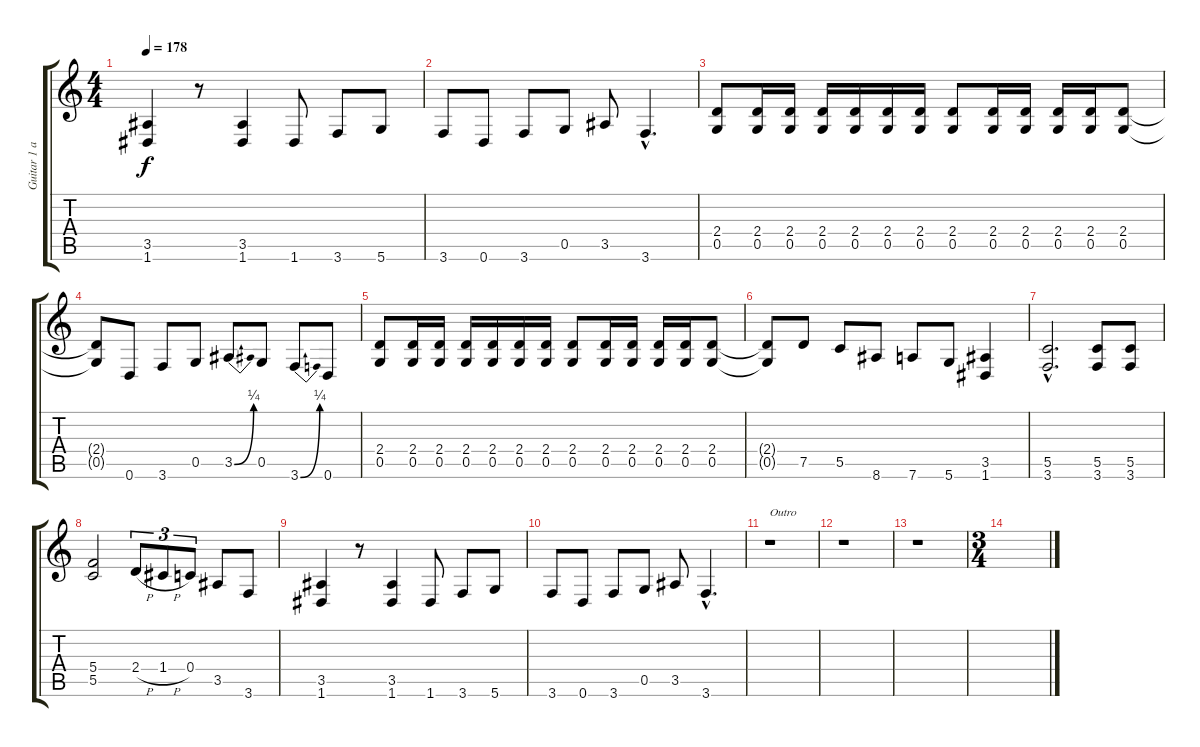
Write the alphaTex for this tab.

\track ("Guitar 1 and 2" "Guitar 1 a") {instrument distortionguitar}
\staff {score tabs}
\tuning (D4 A3 F3 C3 G2 D2) {hide}
\ts (4 4)
\tempo 178
\clef g2
\ks c
(3.5 1.6).4{dy f} r.8 (3.5 1.6).4 1.6.8 3.6.8 5.6.8 |
3.6.8 0.6.8 3.6.8 0.5.8 3.5.8 3.6{hac}.4{d} |
(2.4 0.5).8 (2.4 0.5).16 (2.4 0.5).16 (2.4 0.5).16 (2.4 0.5).16 (2.4 0.5).16 (2.4 0.5).16 (2.4 0.5).8 (2.4 0.5).16 (2.4 0.5).16 (2.4 0.5).16 (2.4 0.5).16 (2.4 0.5).8 |
(2.4{t} 0.5{t}).8 0.6.8 3.6.8 0.5.8 3.5{be (bend 0 0 60 1)}.8 0.5.8 3.6{be (bend 0 0 60 1)}.8 0.6.8 |
(2.4 0.5).8 (2.4 0.5).16 (2.4 0.5).16 (2.4 0.5).16 (2.4 0.5).16 (2.4 0.5).16 (2.4 0.5).16 (2.4 0.5).8 (2.4 0.5).16 (2.4 0.5).16 (2.4 0.5).16 (2.4 0.5).16 (2.4 0.5).8 |
(2.4{t} 0.5{t}).8 7.5.8 5.5.8 8.6.8 7.6.8 5.6.8 (3.5 1.6).4 |
(5.5{hac} 3.6{hac}).2{d} (5.5 3.6).8 (5.5 3.6).8 |
(5.4 5.5).2 2.4{h}.8{tu (3 2)} 1.4{h}.8{tu (3 2)} 0.4.8{tu (3 2)} 3.5.8 3.6.8 |
(3.5 1.6).4 r.8 (3.5 1.6).4 1.6.8 3.6.8 5.6.8 |
3.6.8 0.6.8 3.6.8 0.5.8 3.5.8 3.6{hac}.4{d} |
r.1{txt "Outro"} |
r.1 |
r.1 |
\ts (3 4)
